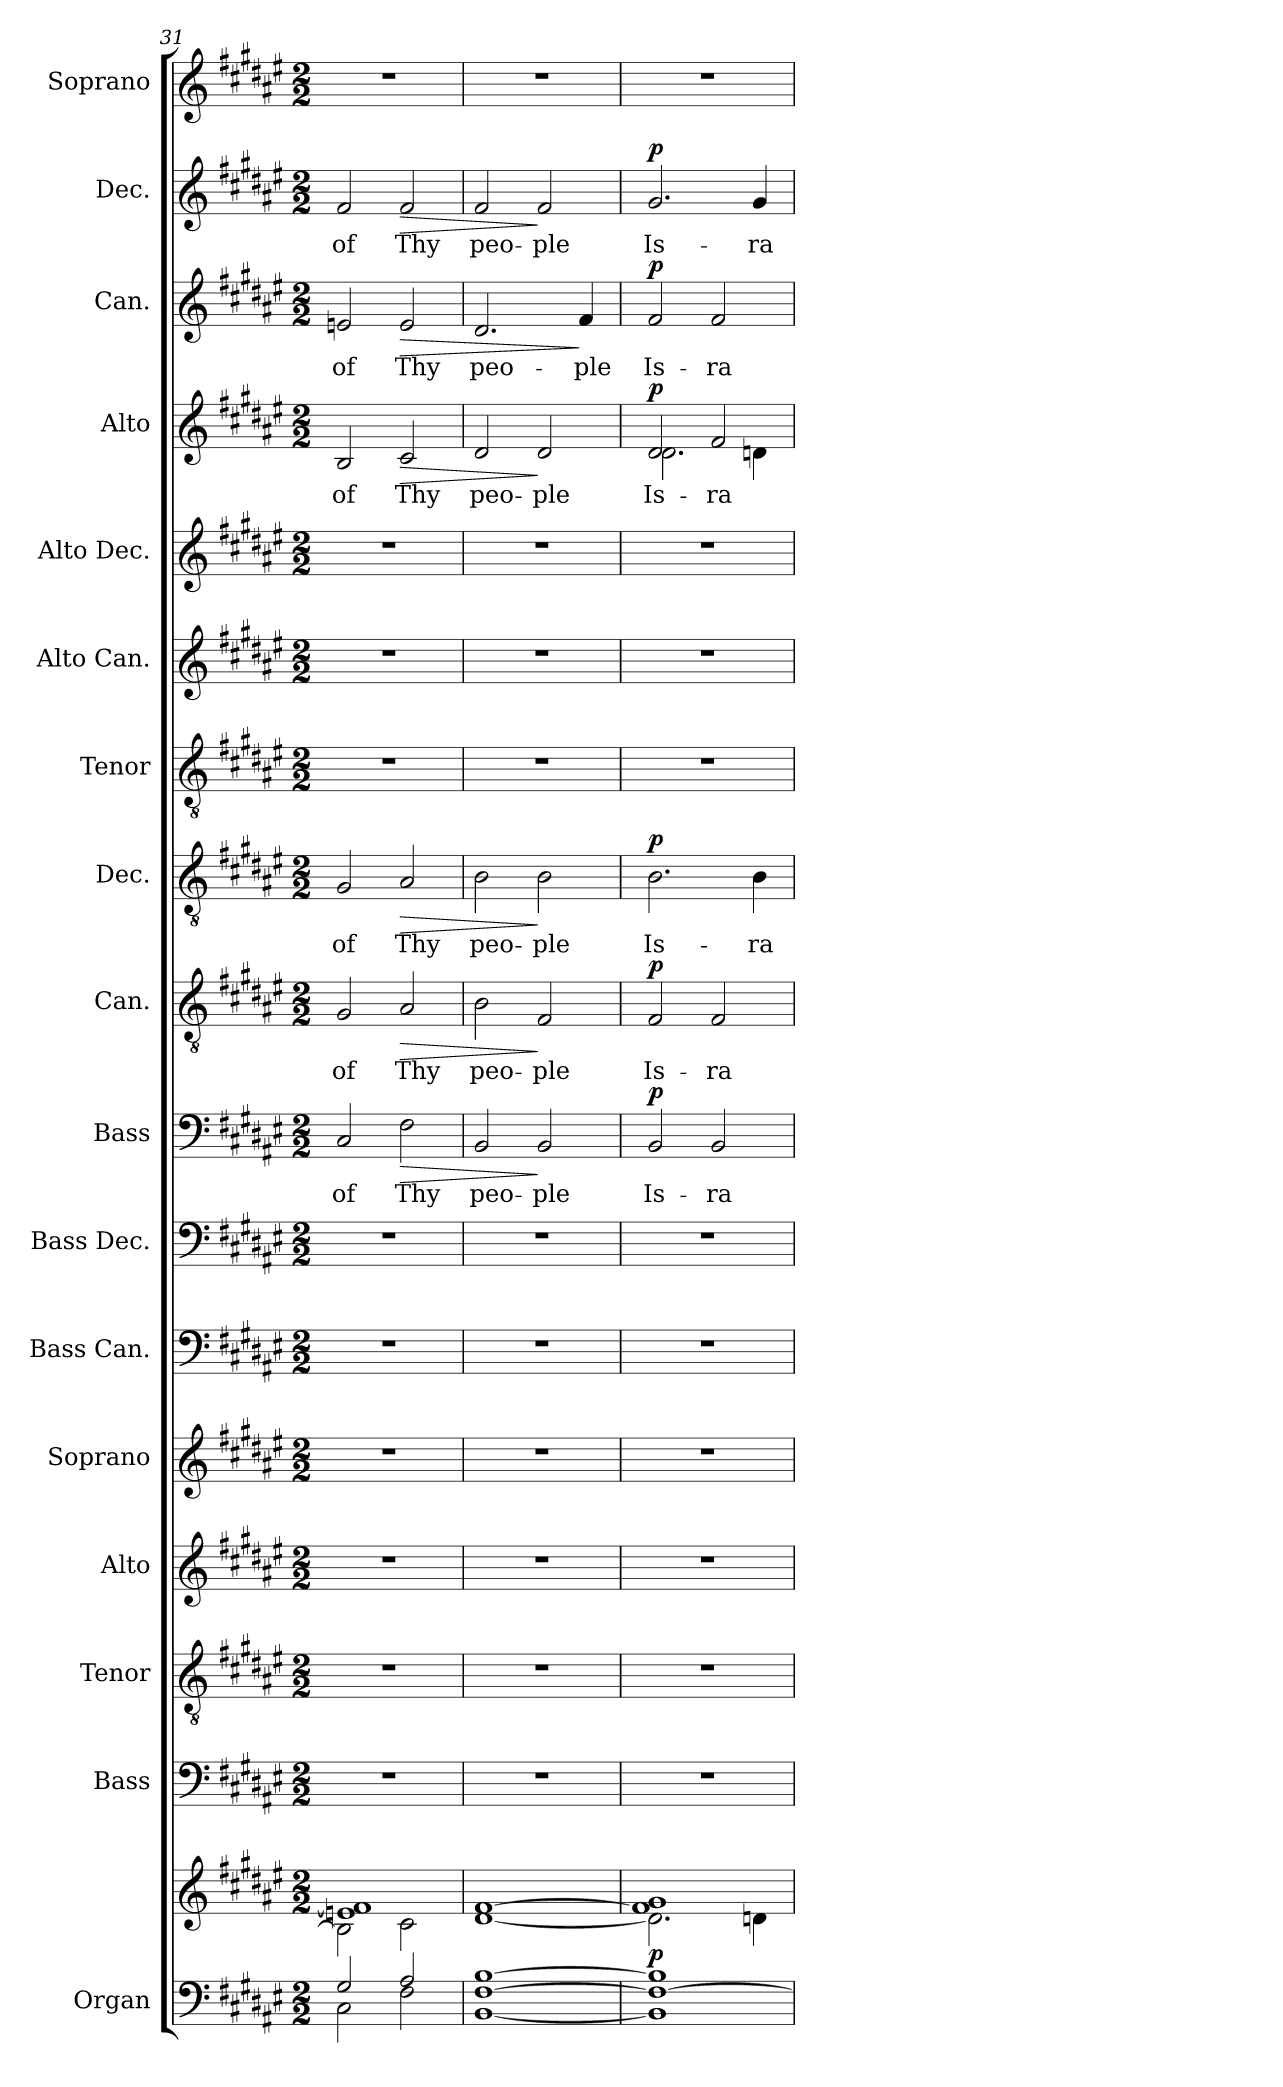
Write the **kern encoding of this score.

**kern	**kern	**dynam	**kern	**kern	**kern	**kern	**kern	**kern	**kern	**text	**dynam	**kern	**text	**dynam	**kern	**text	**dynam	**kern	**kern	**kern	**kern	**text	**dynam	**kern	**text	**dynam	**kern	**text	**dynam	**kern
*part17	*part17	*part17	*part16	*part15	*part14	*part13	*part12	*part11	*part10	*part10	*part10	*part9	*part9	*part9	*part8	*part8	*part8	*part7	*part6	*part5	*part4	*part4	*part4	*part3	*part3	*part3	*part2	*part2	*part2	*part1
*staff18	*staff17	*staff17/18	*staff16	*staff15	*staff14	*staff13	*staff12	*staff11	*staff10	*staff10	*staff10	*staff9	*staff9	*staff9	*staff8	*staff8	*staff8	*staff7	*staff6	*staff5	*staff4	*staff4	*staff4	*staff3	*staff3	*staff3	*staff2	*staff2	*staff2	*staff1
*I"Organ	*	*	*I"Bass	*I"Tenor	*I"Alto	*I"Soprano	*I"Bass Can.	*I"Bass Dec.	*I"Bass	*	*	*I"Can.	*	*	*I"Dec.	*	*	*I"Tenor	*I"Alto Can.	*I"Alto Dec.	*I"Alto	*	*	*I"Can.	*	*	*I"Dec.	*	*	*I"Soprano
*I'Org.	*	*	*I'B.	*I'T.	*I'A.	*I'S.	*I'B.   Can.	*I'Dec.	*I'B.	*	*	*	*	*	*I'Dec.	*	*	*I'T.	*I'A.   Can.	*I'Dec.	*I'A.	*	*	*	*	*	*I'Dec.	*	*	*I'S.
*clefF4	*clefG2	*	*clefF4	*clefGv2	*clefG2	*clefG2	*clefF4	*clefF4	*clefF4	*	*	*clefGv2	*	*	*clefGv2	*	*	*clefGv2	*clefG2	*clefG2	*clefG2	*	*	*clefG2	*	*	*clefG2	*	*	*clefG2
*	*	*	*	*ITrd7c12	*	*	*	*	*	*	*	*ITrd7c12	*	*	*ITrd7c12	*	*	*ITrd7c12	*	*	*	*	*	*	*	*	*	*	*	*
*k[f#c#g#d#a#e#]	*k[f#c#g#d#a#e#]	*	*k[f#c#g#d#a#e#]	*k[f#c#g#d#a#e#]	*k[f#c#g#d#a#e#]	*k[f#c#g#d#a#e#]	*k[f#c#g#d#a#e#]	*k[f#c#g#d#a#e#]	*k[f#c#g#d#a#e#]	*	*	*k[f#c#g#d#a#e#]	*	*	*k[f#c#g#d#a#e#]	*	*	*k[f#c#g#d#a#e#]	*k[f#c#g#d#a#e#]	*k[f#c#g#d#a#e#]	*k[f#c#g#d#a#e#]	*	*	*k[f#c#g#d#a#e#]	*	*	*k[f#c#g#d#a#e#]	*	*	*k[f#c#g#d#a#e#]
*F#:	*F#:	*	*F#:	*F#:	*F#:	*F#:	*F#:	*F#:	*F#:	*	*	*F#:	*	*	*F#:	*	*	*F#:	*F#:	*F#:	*F#:	*	*	*F#:	*	*	*F#:	*	*	*F#:
*M2/2	*M2/2	*	*M2/2	*M2/2	*M2/2	*M2/2	*M2/2	*M2/2	*M2/2	*	*	*M2/2	*	*	*M2/2	*	*	*M2/2	*M2/2	*M2/2	*M2/2	*	*	*M2/2	*	*	*M2/2	*	*	*M2/2
=31	=31	=31	=31	=31	=31	=31	=31	=31	=31	=31	=31	=31	=31	=31	=31	=31	=31	=31	=31	=31	=31	=31	=31	=31	=31	=31	=31	=31	=31	=31
*^	*^	*	*	*	*	*	*	*	*	*	*	*	*	*	*	*	*	*	*	*	*	*	*	*	*	*	*	*	*	*
!	!	!	!	!	!	!	!	!	!	!	!	!LO:LY:b:color=#000000	!	!	!	!	!	!	!	!	!	!	!	!	!	!	!	!	!	!	!	!
!	!	!	!	!	!	!	!	!	!	!	!	!	!	!	!LO:LY:b:color=#000000	!	!	!	!	!	!	!	!	!	!	!	!	!	!	!	!	!
!	!	!	!	!	!	!	!	!	!	!	!	!	!	!	!	!	!	!LO:LY:b:color=#000000	!	!	!	!	!	!	!	!	!	!	!	!	!	!
!	!	!	!	!	!	!	!	!	!	!	!	!	!	!	!	!	!	!	!	!	!	!	!	!LO:LY:b:color=#000000	!	!	!	!	!	!	!	!
!	!	!	!	!	!	!	!	!	!	!	!	!	!	!	!	!	!	!	!	!	!	!	!	!	!	!	!LO:LY:b:color=#000000	!	!	!	!	!
!	!	!	!	!	!	!	!	!	!	!	!	!	!	!	!	!	!	!	!	!	!	!	!	!	!	!	!	!	!	!LO:LY:b:color=#000000	!	!
2G#i/	2C#i\	1eni 1f#i]	2Bi\]	.	1r	1r	1r	1r	1r	1r	2C#i/	of	.	2GG#i/	of	.	2GG#i/	of	.	1r	1r	1r	2Bi/	of	.	2eni/	of	.	2f#i/	of	.	1r
!	!	!	!	!	!	!	!	!	!	!	!	!LO:LY:b:color=#000000	!LO:HP:b	!	!	!	!	!	!	!	!	!	!	!	!	!	!	!	!	!	!	!
!	!	!	!	!	!	!	!	!	!	!	!	!	!	!	!LO:LY:b:color=#000000	!LO:HP:b	!	!	!	!	!	!	!	!	!	!	!	!	!	!	!	!
!	!	!	!	!	!	!	!	!	!	!	!	!	!	!	!	!	!	!LO:LY:b:color=#000000	!LO:HP:b	!	!	!	!	!	!	!	!	!	!	!	!	!
!	!	!	!	!	!	!	!	!	!	!	!	!	!	!	!	!	!	!	!	!	!	!	!	!LO:LY:b:color=#000000	!LO:HP:b	!	!	!	!	!	!	!
!	!	!	!	!	!	!	!	!	!	!	!	!	!	!	!	!	!	!	!	!	!	!	!	!	!	!	!LO:LY:b:color=#000000	!LO:HP:b	!	!	!	!
!	!	!	!	!	!	!	!	!	!	!	!	!	!	!	!	!	!	!	!	!	!	!	!	!	!	!	!	!	!	!LO:LY:b:color=#000000	!LO:HP:b	!
2A#i/	2F#i\	.	2c#i\	.	.	.	.	.	.	.	2F#i\	Thy	>	2AA#i/	Thy	>	2AA#i/	Thy	>	.	.	.	2c#i/	Thy	>	2ei/	Thy	>	2f#i/	Thy	>	.
*v	*v	*	*	*	*	*	*	*	*	*	*	*	*	*	*	*	*	*	*	*	*	*	*	*	*	*	*	*	*	*	*	*
*	*v	*v	*	*	*	*	*	*	*	*	*	*	*	*	*	*	*	*	*	*	*	*	*	*	*	*	*	*	*	*	*
=32	=32	=32	=32	=32	=32	=32	=32	=32	=32	=32	=32	=32	=32	=32	=32	=32	=32	=32	=32	=32	=32	=32	=32	=32	=32	=32	=32	=32	=32	=32
*^	*^	*	*	*	*	*	*	*	*	*	*	*	*	*	*	*	*	*	*	*	*	*	*	*	*	*	*	*	*	*
!	!	!	!	!	!	!	!	!	!	!	!	!LO:LY:b:color=#000000	!	!	!	!	!	!	!	!	!	!	!	!	!	!	!	!	!	!	!	!
*v	*v	*	*	*	*	*	*	*	*	*	*	*	*	*	*	*	*	*	*	*	*	*	*	*	*	*	*	*	*	*	*	*
*	*v	*v	*	*	*	*	*	*	*	*	*	*	*	*	*	*	*	*	*	*	*	*	*	*	*	*	*	*	*	*	*
*^	*^	*	*	*	*	*	*	*	*	*	*	*	*	*	*	*	*	*	*	*	*	*	*	*	*	*	*	*	*	*
!	!	!	!	!	!	!	!	!	!	!	!	!	!	!	!LO:LY:b:color=#000000	!	!	!	!	!	!	!	!	!	!	!	!	!	!	!	!	!
*v	*v	*	*	*	*	*	*	*	*	*	*	*	*	*	*	*	*	*	*	*	*	*	*	*	*	*	*	*	*	*	*	*
*	*v	*v	*	*	*	*	*	*	*	*	*	*	*	*	*	*	*	*	*	*	*	*	*	*	*	*	*	*	*	*	*
*^	*^	*	*	*	*	*	*	*	*	*	*	*	*	*	*	*	*	*	*	*	*	*	*	*	*	*	*	*	*	*
!	!	!	!	!	!	!	!	!	!	!	!	!	!	!	!	!	!	!LO:LY:b:color=#000000	!	!	!	!	!	!	!	!	!	!	!	!	!	!
*v	*v	*	*	*	*	*	*	*	*	*	*	*	*	*	*	*	*	*	*	*	*	*	*	*	*	*	*	*	*	*	*	*
*	*v	*v	*	*	*	*	*	*	*	*	*	*	*	*	*	*	*	*	*	*	*	*	*	*	*	*	*	*	*	*	*
*^	*^	*	*	*	*	*	*	*	*	*	*	*	*	*	*	*	*	*	*	*	*	*	*	*	*	*	*	*	*	*
!	!	!	!	!	!	!	!	!	!	!	!	!	!	!	!	!	!	!	!	!	!	!	!	!LO:LY:b:color=#000000	!	!	!	!	!	!	!	!
*v	*v	*	*	*	*	*	*	*	*	*	*	*	*	*	*	*	*	*	*	*	*	*	*	*	*	*	*	*	*	*	*	*
*	*v	*v	*	*	*	*	*	*	*	*	*	*	*	*	*	*	*	*	*	*	*	*	*	*	*	*	*	*	*	*	*
*^	*^	*	*	*	*	*	*	*	*	*	*	*	*	*	*	*	*	*	*	*	*	*	*	*	*	*	*	*	*	*
!	!	!	!	!	!	!	!	!	!	!	!	!	!	!	!	!	!	!	!	!	!	!	!	!	!	!	!LO:LY:b:color=#000000	!	!	!	!	!
*v	*v	*	*	*	*	*	*	*	*	*	*	*	*	*	*	*	*	*	*	*	*	*	*	*	*	*	*	*	*	*	*	*
*	*v	*v	*	*	*	*	*	*	*	*	*	*	*	*	*	*	*	*	*	*	*	*	*	*	*	*	*	*	*	*	*
*^	*^	*	*	*	*	*	*	*	*	*	*	*	*	*	*	*	*	*	*	*	*	*	*	*	*	*	*	*	*	*
!	!	!	!	!	!	!	!	!	!	!	!	!	!	!	!	!	!	!	!	!	!	!	!	!	!	!	!	!	!	!LO:LY:b:color=#000000	!	!
*v	*v	*	*	*	*	*	*	*	*	*	*	*	*	*	*	*	*	*	*	*	*	*	*	*	*	*	*	*	*	*	*	*
*	*v	*v	*	*	*	*	*	*	*	*	*	*	*	*	*	*	*	*	*	*	*	*	*	*	*	*	*	*	*	*	*
[1BBi [1F#i [1Bi	[1d#i [1f#i	.	1r	1r	1r	1r	1r	1r	2BBi/	peo-	.	2BBi\	peo-	.	2BBi\	peo-	.	1r	1r	1r	2d#i/	peo-	.	2.d#i/	peo-	.	2f#i/	peo-	.	1r
!	!	!	!	!	!	!	!	!	!	!LO:LY:b:color=#000000	!	!	!	!	!	!	!	!	!	!	!	!	!	!	!	!	!	!	!	!
!	!	!	!	!	!	!	!	!	!	!	!	!	!LO:LY:b:color=#000000	!	!	!	!	!	!	!	!	!	!	!	!	!	!	!	!	!
!	!	!	!	!	!	!	!	!	!	!	!	!	!	!	!	!LO:LY:b:color=#000000	!	!	!	!	!	!	!	!	!	!	!	!	!	!
!	!	!	!	!	!	!	!	!	!	!	!	!	!	!	!	!	!	!	!	!	!	!LO:LY:b:color=#000000	!	!	!	!	!	!	!	!
!	!	!	!	!	!	!	!	!	!	!	!	!	!	!	!	!	!	!	!	!	!	!	!	!	!	!	!	!LO:LY:b:color=#000000	!	!
.	.	.	.	.	.	.	.	.	2BBi/	-ple	]	2FF#i/	-ple	]	2BBi\	-ple	]	.	.	.	2d#i/	-ple	]	.	.	.	2f#i/	-ple	]	.
!	!	!	!	!	!	!	!	!	!	!	!	!	!	!	!	!	!	!	!	!	!	!	!	!	!LO:LY:b:color=#000000	!	!	!	!	!
.	.	.	.	.	.	.	.	.	.	.	.	.	.	.	.	.	.	.	.	.	.	.	.	4f#i/	-ple	]	.	.	.	.
=33	=33	=33	=33	=33	=33	=33	=33	=33	=33	=33	=33	=33	=33	=33	=33	=33	=33	=33	=33	=33	=33	=33	=33	=33	=33	=33	=33	=33	=33	=33
*	*^	*	*	*	*	*	*	*	*	*	*	*	*	*	*	*	*	*	*	*	*	*	*	*	*	*	*	*	*	*
!	!	!	!	!	!	!	!	!	!	!	!LO:LY:b:color=#000000	!	!	!	!	!	!	!	!	!	!	!	!	!	!	!	!	!	!	!	!
!	!	!	!	!	!	!	!	!	!	!	!	!	!	!LO:LY:b:color=#000000	!	!	!	!	!	!	!	!	!	!	!	!	!	!	!	!	!
!	!	!	!	!	!	!	!	!	!	!	!	!	!	!	!	!	!LO:LY:b:color=#000000	!	!	!	!	!	!	!	!	!	!	!	!	!	!
!	!	!	!	!	!	!	!	!	!	!	!	!	!	!	!	!	!	!	!	!	!	!	!LO:LY:b:color=#000000	!	!	!	!	!	!	!	!
*	*	*	*	*	*	*	*	*	*	*	*	*	*	*	*	*	*	*	*	*	*	*^	*	*	*	*	*	*	*	*	*
!	!	!	!	!	!	!	!	!	!	!	!	!	!	!	!	!	!	!	!	!	!	!	!	!	!	!	!LO:LY:b:color=#000000	!	!	!	!	!
!	!	!	!	!	!	!	!	!	!	!	!	!	!	!	!	!	!	!	!	!	!	!	!	!	!	!	!	!	!	!LO:LY:b:color=#000000	!	!
1BBi] 1F#i_ 1Bi]	2.d#i\]	1f#i] 1g#i	p	1r	1r	1r	1r	1r	1r	2BBi/	Is-	p	2FF#i/	Is-	p	2.BBi\	Is-	p	1r	1r	1r	2d#i/	2.d#i\	Is-	p	2f#i/	Is-	p	2.g#i/	Is-	p	1r
!	!	!	!	!	!	!	!	!	!	!	!LO:LY:b:color=#000000	!	!	!	!	!	!	!	!	!	!	!	!	!	!	!	!	!	!	!	!	!
!	!	!	!	!	!	!	!	!	!	!	!	!	!	!LO:LY:b:color=#000000	!	!	!	!	!	!	!	!	!	!	!	!	!	!	!	!	!	!
!	!	!	!	!	!	!	!	!	!	!	!	!	!	!	!	!	!	!	!	!	!	!	!	!LO:LY:b:color=#000000	!	!	!	!	!	!	!	!
!	!	!	!	!	!	!	!	!	!	!	!	!	!	!	!	!	!	!	!	!	!	!	!	!	!	!	!LO:LY:b:color=#000000	!	!	!	!	!
.	.	.	.	.	.	.	.	.	.	2BBi/	-ra-	.	2FF#i/	-ra-	.	.	.	.	.	.	.	2f#i/	.	-ra-	.	2f#i/	-ra-	.	.	.	.	.
!	!	!	!	!	!	!	!	!	!	!	!	!	!	!	!	!	!LO:LY:b:color=#000000	!	!	!	!	!	!	!	!	!	!	!	!	!	!	!
!	!	!	!	!	!	!	!	!	!	!	!	!	!	!	!	!	!	!	!	!	!	!	!	!	!	!	!	!	!	!LO:LY:b:color=#000000	!	!
.	4dni\	.	.	.	.	.	.	.	.	.	.	.	.	.	.	4BBi\	-ra-	.	.	.	.	.	4dni\	.	.	.	.	.	4g#i/	-ra-	.	.
*	*v	*v	*	*	*	*	*	*	*	*	*	*	*	*	*	*	*	*	*	*	*	*v	*v	*	*	*	*	*	*	*	*	*
=	=	=	=	=	=	=	=	=	=	=	=	=	=	=	=	=	=	=	=	=	=	=	=	=	=	=	=	=	=	=
*-	*-	*-	*-	*-	*-	*-	*-	*-	*-	*-	*-	*-	*-	*-	*-	*-	*-	*-	*-	*-	*-	*-	*-	*-	*-	*-	*-	*-	*-	*-
